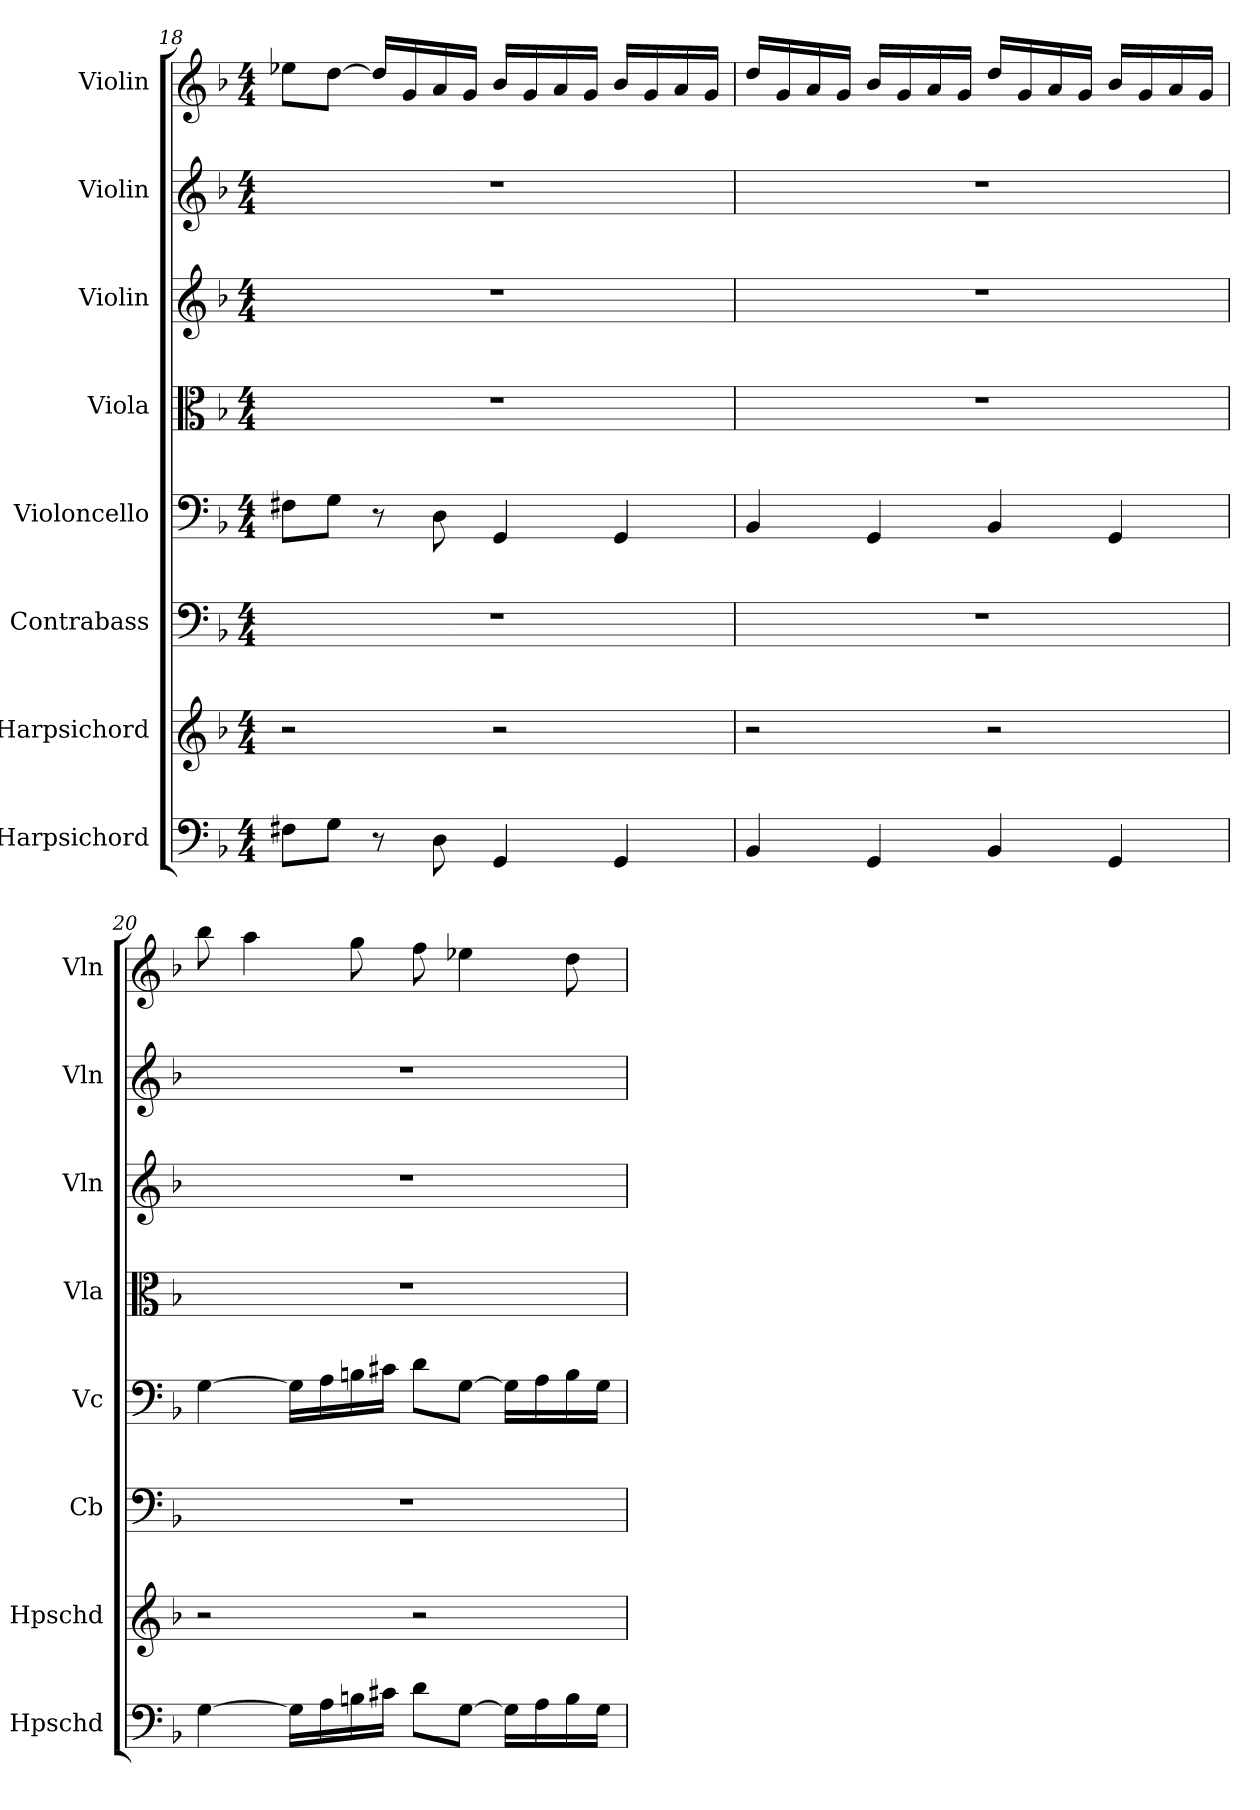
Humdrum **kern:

**kern	**kern	**kern	**kern	**kern	**kern	**kern	**kern
*part8	*part7	*part6	*part5	*part4	*part3	*part2	*part1
*staff8	*staff7	*staff6	*staff5	*staff4	*staff3	*staff2	*staff1
*I"Harpsichord	*I"Harpsichord	*I"Contrabass	*I"Violoncello	*I"Viola	*I"Violin	*I"Violin	*I"Violin
*I'Hpschd	*I'Hpschd	*I'Cb	*I'Vc	*I'Vla	*I'Vln	*I'Vln	*I'Vln
*clefF4	*clefG2	*clefF4	*clefF4	*clefC3	*clefG2	*clefG2	*clefG2
*k[b-]	*k[b-]	*k[b-]	*k[b-]	*k[b-]	*k[b-]	*k[b-]	*k[b-]
*M4/4	*M4/4	*M4/4	*M4/4	*M4/4	*M4/4	*M4/4	*M4/4
=18	=18	=18	=18	=18	=18	=18	=18
8F#X\L	2r	1r	8F#X\L	1r	1r	1r	8ee-X\L
8G\J	.	.	8G\J	.	.	.	[8dd\J
8r	.	.	8r	.	.	.	16dd/LL]
.	.	.	.	.	.	.	16g/
8D\	.	.	8D\	.	.	.	16a/
.	.	.	.	.	.	.	16g/JJ
4GG/	2r	.	4GG/	.	.	.	16b-/LL
.	.	.	.	.	.	.	16g/
.	.	.	.	.	.	.	16a/
.	.	.	.	.	.	.	16g/JJ
4GG/	.	.	4GG/	.	.	.	16b-/LL
.	.	.	.	.	.	.	16g/
.	.	.	.	.	.	.	16a/
.	.	.	.	.	.	.	16g/JJ
=19	=19	=19	=19	=19	=19	=19	=19
4BB-/	2r	1r	4BB-/	1r	1r	1r	16dd/LL
.	.	.	.	.	.	.	16g/
.	.	.	.	.	.	.	16a/
.	.	.	.	.	.	.	16g/JJ
4GG/	.	.	4GG/	.	.	.	16b-/LL
.	.	.	.	.	.	.	16g/
.	.	.	.	.	.	.	16a/
.	.	.	.	.	.	.	16g/JJ
4BB-/	2r	.	4BB-/	.	.	.	16dd/LL
.	.	.	.	.	.	.	16g/
.	.	.	.	.	.	.	16a/
.	.	.	.	.	.	.	16g/JJ
4GG/	.	.	4GG/	.	.	.	16b-/LL
.	.	.	.	.	.	.	16g/
.	.	.	.	.	.	.	16a/
.	.	.	.	.	.	.	16g/JJ
=20	=20	=20	=20	=20	=20	=20	=20
[4G\	2r	1r	[4G\	1r	1r	1r	8bb-\
.	.	.	.	.	.	.	4aa\
16G\LL]	.	.	16G\LL]	.	.	.	.
16A\	.	.	16A\	.	.	.	.
16Bn\	.	.	16Bn\	.	.	.	8gg\
16c#X\JJ	.	.	16c#X\JJ	.	.	.	.
8d\L	2r	.	8d\L	.	.	.	8ff\
[8G\J	.	.	[8G\J	.	.	.	4ee-X\
16G\LL]	.	.	16G\LL]	.	.	.	.
16A\	.	.	16A\	.	.	.	.
16B\	.	.	16B\	.	.	.	8dd\
16G\JJ	.	.	16G\JJ	.	.	.	.
=	=	=	=	=	=	=	=
*-	*-	*-	*-	*-	*-	*-	*-
